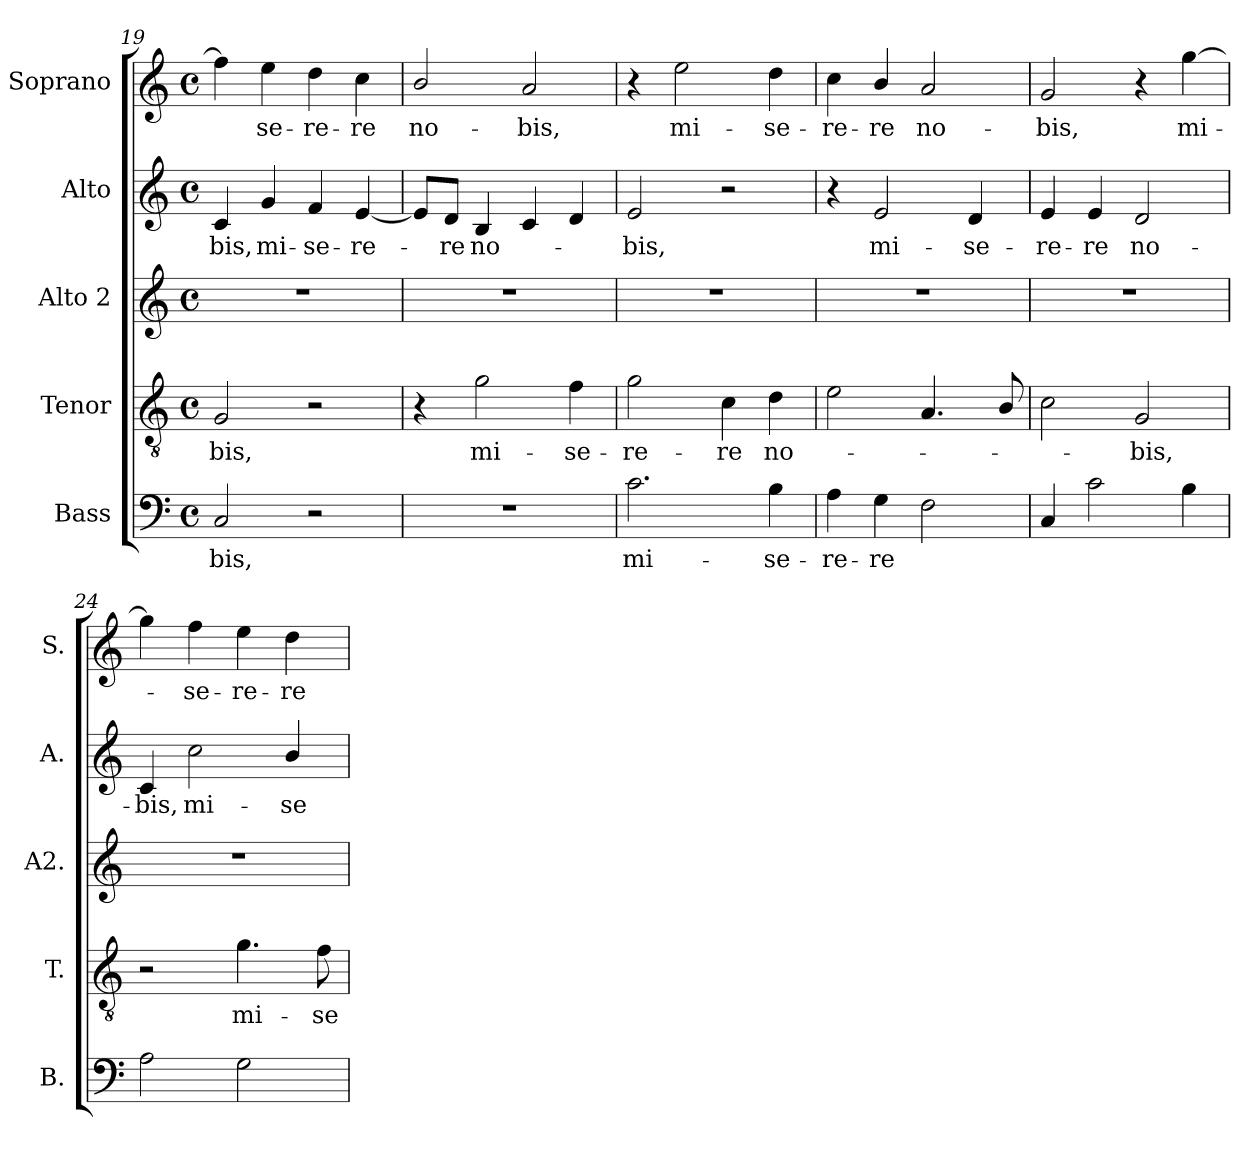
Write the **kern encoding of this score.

**kern	**text	**kern	**text	**kern	**kern	**text	**kern	**text
*part5	*part5	*part4	*part4	*part3	*part2	*part2	*part1	*part1
*staff5	*staff5	*staff4	*staff4	*staff3	*staff2	*staff2	*staff1	*staff1
*I"Bass	*	*I"Tenor	*	*I"Alto 2	*I"Alto	*	*I"Soprano	*
*I'B.	*	*I'T.	*	*I'A2.	*I'A.	*	*I'S.	*
*clefF4	*	*clefGv2	*	*clefG2	*clefG2	*	*clefG2	*
*	*	*ITrd7c12	*	*	*	*	*	*
*k[]	*	*k[]	*	*k[]	*k[]	*	*k[]	*
*C:	*	*C:	*	*C:	*C:	*	*C:	*
*M4/4	*	*M4/4	*	*M4/4	*M4/4	*	*M4/4	*
*met(c)	*	*met(c)	*	*met(c)	*met(c)	*	*met(c)	*
=19	=19	=19	=19	=19	=19	=19	=19	=19
!	!LO:LY:b:color=#000000	!	!	!	!	!	!	!
!	!	!	!LO:LY:b:color=#000000	!	!	!	!	!
!	!	!	!	!	!	!LO:LY:b:color=#000000	!	!
2Ci/	-bis,	2GGi/	-bis,	1r	4ci/	-bis,	4ffi\]	.
!	!	!	!	!	!	!LO:LY:b:color=#000000	!	!
!	!	!	!	!	!	!	!	!LO:LY:b:color=#000000
.	.	.	.	.	4gi/	mi-	4eei\	-se-
!	!	!	!	!	!	!LO:LY:b:color=#000000	!	!
!	!	!	!	!	!	!	!	!LO:LY:b:color=#000000
2r	.	2r	.	.	4fi/	-se-	4ddi\	-re-
!	!	!	!	!	!	!LO:LY:b:color=#000000	!	!
!	!	!	!	!	!	!	!	!LO:LY:b:color=#000000
.	.	.	.	.	[4ei/	-re-	4cci\	-re
!!LO:PB:g=z
=20	=20	=20	=20	=20	=20	=20	=20	=20
!	!	!	!	!	!	!	!	!LO:LY:b:color=#000000
1r	.	4r	.	1r	8ei/L]	.	2bi/	no-
!	!	!	!	!	!	!LO:LY:b:color=#000000	!	!
.	.	.	.	.	8di/J	-re	.	.
!	!	!	!LO:LY:b:color=#000000	!	!	!	!	!
!	!	!	!	!	!	!LO:LY:b:color=#000000	!	!
.	.	2Gi\	mi-	.	4Bi/	no-	.	.
!	!	!	!	!	!	!	!	!LO:LY:b:color=#000000
.	.	.	.	.	4ci/	.	2ai/	-bis,
!	!	!	!LO:LY:b:color=#000000	!	!	!	!	!
.	.	4Fi\	-se-	.	4di/	.	.	.
=21	=21	=21	=21	=21	=21	=21	=21	=21
!	!LO:LY:b:color=#000000	!	!	!	!	!	!	!
!	!	!	!LO:LY:b:color=#000000	!	!	!	!	!
!	!	!	!	!	!	!LO:LY:b:color=#000000	!	!
2.ci\	mi-	2Gi\	-re-	1r	2ei/	-bis,	4r	.
!	!	!	!	!	!	!	!	!LO:LY:b:color=#000000
.	.	.	.	.	.	.	2eei\	mi-
!	!	!	!LO:LY:b:color=#000000	!	!	!	!	!
.	.	4Ci\	-re	.	2r	.	.	.
!	!LO:LY:b:color=#000000	!	!	!	!	!	!	!
!	!	!	!LO:LY:b:color=#000000	!	!	!	!	!
!	!	!	!	!	!	!	!	!LO:LY:b:color=#000000
4Bi\	-se-	4Di\	no-	.	.	.	4ddi\	-se-
=22	=22	=22	=22	=22	=22	=22	=22	=22
!	!LO:LY:b:color=#000000	!	!	!	!	!	!	!
!	!	!	!	!	!	!	!	!LO:LY:b:color=#000000
4Ai\	-re-	2Ei\	.	1r	4r	.	4cci\	-re-
!	!LO:LY:b:color=#000000	!	!	!	!	!	!	!
!	!	!	!	!	!	!LO:LY:b:color=#000000	!	!
!	!	!	!	!	!	!	!	!LO:LY:b:color=#000000
4Gi\	-re	.	.	.	2ei/	mi-	4bi/	-re
!	!	!	!	!	!	!	!	!LO:LY:b:color=#000000
2Fi\	.	4.AAi/	.	.	.	.	2ai/	no-
!	!	!	!	!	!	!LO:LY:b:color=#000000	!	!
.	.	.	.	.	4di/	-se-	.	.
.	.	8BBi/	.	.	.	.	.	.
=23	=23	=23	=23	=23	=23	=23	=23	=23
!	!	!	!	!	!	!LO:LY:b:color=#000000	!	!
!	!	!	!	!	!	!	!	!LO:LY:b:color=#000000
4Ci/	.	2Ci\	.	1r	4ei/	-re-	2gi/	-bis,
!	!	!	!	!	!	!LO:LY:b:color=#000000	!	!
2ci\	.	.	.	.	4ei/	-re	.	.
!	!	!	!LO:LY:b:color=#000000	!	!	!	!	!
!	!	!	!	!	!	!LO:LY:b:color=#000000	!	!
.	.	2GGi/	-bis,	.	2di/	no-	4r	.
!	!	!	!	!	!	!	!	!LO:LY:b:color=#000000
4Bi\	.	.	.	.	.	.	[4ggi\	mi-
=24	=24	=24	=24	=24	=24	=24	=24	=24
!	!	!	!	!	!	!LO:LY:b:color=#000000	!	!
2Ai\	.	2r	.	1r	4ci/	-bis,	4ggi\]	.
!	!	!	!	!	!	!LO:LY:b:color=#000000	!	!
!	!	!	!	!	!	!	!	!LO:LY:b:color=#000000
.	.	.	.	.	2cci\	mi-	4ffi\	-se-
!	!	!	!LO:LY:b:color=#000000	!	!	!	!	!
!	!	!	!	!	!	!	!	!LO:LY:b:color=#000000
2Gi\	.	4.Gi\	mi-	.	.	.	4eei\	-re-
!	!	!	!	!	!	!LO:LY:b:color=#000000	!	!
!	!	!	!	!	!	!	!	!LO:LY:b:color=#000000
.	.	.	.	.	4bi/	-se-	4ddi\	-re
!	!	!	!LO:LY:b:color=#000000	!	!	!	!	!
.	.	8Fi\	-se-	.	.	.	.	.
=	=	=	=	=	=	=	=	=
*-	*-	*-	*-	*-	*-	*-	*-	*-
